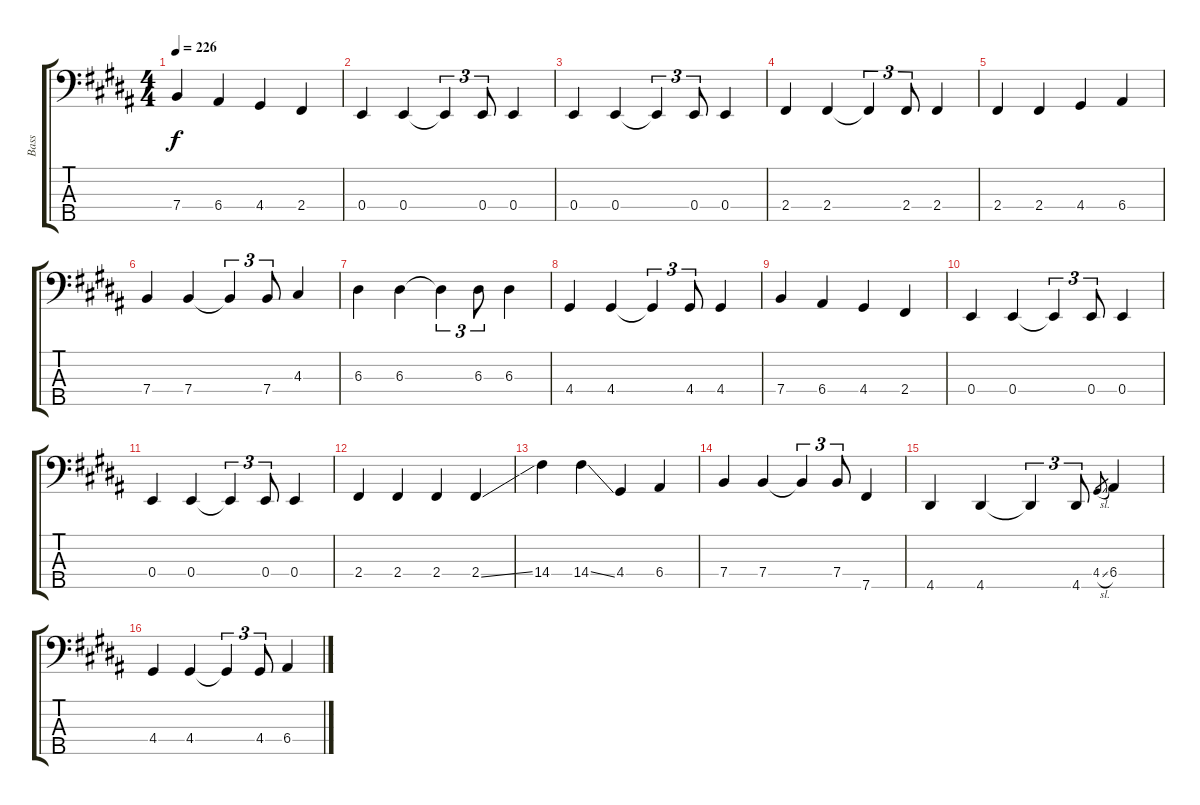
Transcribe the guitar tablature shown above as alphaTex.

\track ("Bass" "Bass") {instrument electricbasspick}
\staff {score tabs}
\tuning (G2 D2 A1 E1 B0) {hide}
\ts (4 4)
\tempo 226
\clef f4
\ks b
7.4.4{dy f} 6.4.4 4.4.4 2.4.4 |
0.4.4 0.4.4 0.4{t}.4{tu (3 2)} 0.4.8{tu (3 2)} 0.4.4 |
0.4.4 0.4.4 0.4{t}.4{tu (3 2)} 0.4.8{tu (3 2)} 0.4.4 |
2.4.4 2.4.4 2.4{t}.4{tu (3 2)} 2.4.8{tu (3 2)} 2.4.4 |
2.4.4 2.4.4 4.4.4 6.4.4 |
7.4.4 7.4.4 7.4{t}.4{tu (3 2)} 7.4.8{tu (3 2)} 4.3.4 |
6.3.4 6.3.4 6.3{t}.4{tu (3 2)} 6.3.8{tu (3 2)} 6.3.4 |
4.4.4 4.4.4 4.4{t}.4{tu (3 2)} 4.4.8{tu (3 2)} 4.4.4 |
7.4.4 6.4.4 4.4.4 2.4.4 |
0.4.4 0.4.4 0.4{t}.4{tu (3 2)} 0.4.8{tu (3 2)} 0.4.4 |
0.4.4 0.4.4 0.4{t}.4{tu (3 2)} 0.4.8{tu (3 2)} 0.4.4 |
2.4.4 2.4.4 2.4.4 2.4{ss}.4 |
14.4.4 14.4{ss}.4 4.4.4 6.4.4 |
7.4.4 7.4.4 7.4{t}.4{tu (3 2)} 7.4.8{tu (3 2)} 7.5.4 |
4.5.4 4.5.4 4.5{t}.4{tu (3 2)} 4.5.8{tu (3 2)} 4.4{sl}.8{gr} 6.4.4 |
4.4.4 4.4.4 4.4{t}.4{tu (3 2)} 4.4.8{tu (3 2)} 6.4.4
